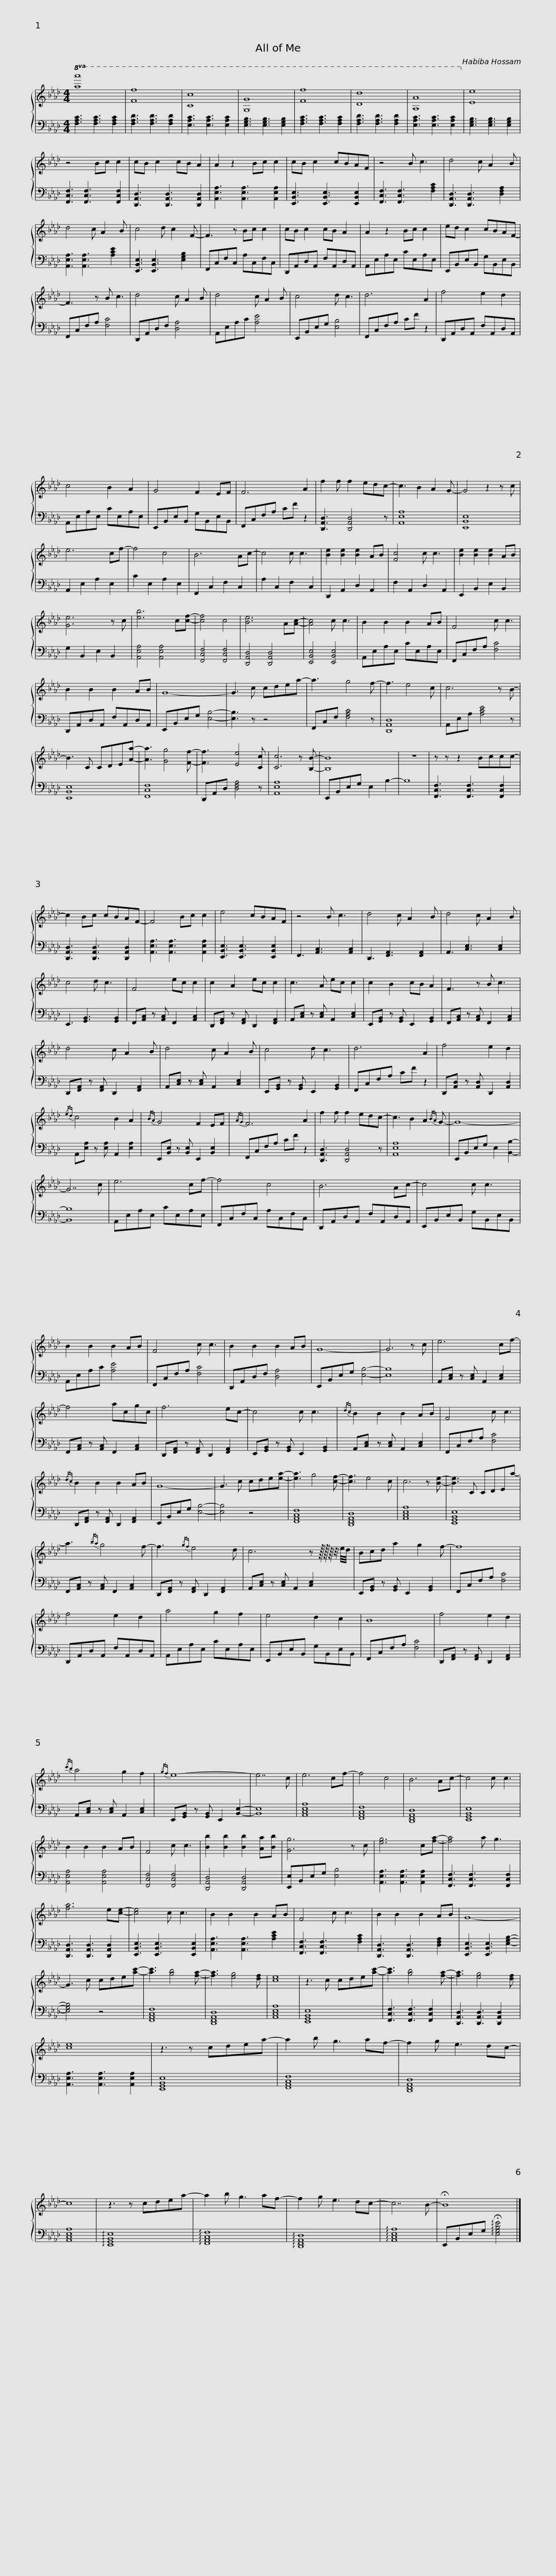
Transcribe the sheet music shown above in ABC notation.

X:1
%%score { 1 | 2 }
L:1/8
M:4/4
I:linebreak $
K:Ab
V:1 treble
V:2 bass
V:1
!8va(! [aa']8 | [ff']8 | [cc']8 | [Gg]8 | [ff']8 | %5
 [dd']8 | [Aa]8!8va)! | [Ee]8 | z4 Bc c2 |$ cB c2 cB A2 | %10
 A2 z2 Bc c2 | cB c2 cBAF | z4 B c3 | d4 c A2 B | d4 c A2 B |$ %15
 c4 d c2 F- | F3 z Bc c2 | cB c2 cB A2 | A2 z2 Bc c2 | ed c2 cBAF- | %20
 F3 z B c3 |$ d4 c A2 B | d4 c A2 B | c4 d c3 | d6 A2 | %25
 f4 e2 d2 | c4 B2 A2 |$ G4 F2 EF | F6 A2 | f2 f f2 edc- | %30
 c3 B2 A2 G- | G4 z2 z c | e6 cf- | f4 c4 |$ B6 Ac- | %35
 c4 c c3 | [Be]2 [Be]2 [Be]2 AB | [Fc]4 c c3 | [Be]2 [Be]2 [Be]2 AB | [Ge]6 z c | %40
 [eb]6 c[cf]- | [cf]4 c4 | [Be]6 A[Ac]- |$ [Ac]4 c c3 | B2 B2 B2 AB | %45
 F4 c c3 | B2 B2 B2 AB | G8- | G3 c cdea- | a3 g4 f- |$ %50
 f3 e4 c | c6 z B- | B3 C CDE[Aa]- | [Aa]3 [Gg]4 [Ff]- | [Ff]3 [Ee]4 [Cc] | %55
 [Cc]6 z [B,B]- | [B,B]8 | z8 |$ z z z2 Bccc- | c2 Bc cBAF- | %60
 F4 Bc c2 | e4 cBAF | z4 B c3 | d4 c A2 B |$ d4 c A2 B | %65
 c4 d c3 | F4 ec c2 | c2 A2 ec c2 | c3 A ec c2 | c2 B2 cB A2 |$ %70
 F3 z B c3 | d4 c A2 B | d4 c A2 B | c4 d c3 | d6 A2 |$ %75
 f4 e2 d2 |{/ed} c4 B2 A2 |{/BA} G4 F2 EF |{/AG} F6 A2 | f2 f f2 edc- | %80
 c3 B2 A2{/BA} G- |$ G8- | G7 c | e6 cf- | f4 c4 | %85
 B6 Ac- | c4 c c3 |$ B2 B2 B2 AB | F4 c c3 | B2 B2 B2 AB | %90
 G8- | G6 z c | e6 cf- |$ f4 acgc | f6 ec- | %95
 c4 c c3 |{/dc} B2 B2 B2 AB | F4 c c3 |${/dc} B2 B2 B2 AB | G8- | %100
 G3 c cde[ea]- | [ea]3 g4 [cf]- | [cf]3 e4 c | c6 z [Be]- | [Be]3 C CDEa- |$ %105
 a3{/ba} g4 f- | f3{/gf} e4 d | c6 z z/16 z/16 z/8 z/4 e/4d/4 | Bcd a2 g2 f- | f8 |$ %110
 f4 e2 d2 | a4 g2 f2 | e4 d2 c2 | B8 | f4 e2 d2 | %115
{/c'b} a4 g2 f2 |${/gf} e8- | e7 c | e6 cf- | f4 c4 | %120
 B6 Ac- | c4 c c3 | B2 B2 B2 AB | F4 c c3 | [Bb]2 [Bb]2 [Bb]2 [Aa][Bb] |$ %125
 [Gg]6 z c | [eg]6 c[fa]- | [fa]4 a g3 | [fa]6 e[ce]- | [ce]4 c c3 | %130
 B2 B2 B2 AB | F4 c c3 |$ B2 B2 B2 AB | G8- | G3 c cde[ac']- | %135
 [ac']3 [gb]4 [fa]- | [fa]3 [eg]4 [df] | [ce]8 | z3 c cde[ac']- | [ac']3 [gb]4 [fa]- |$ %140
 [fa]3 [eg]4 [df] | [ce]8 | z3 z cdea- | a2 b g3 af- | f2 g e3 dc- | %145
 c8 | z3 z cdea- |$ a2 b g3 af- | f2 g e3 dc- | c7 B- | %150
 !fermata!B8 |] %151
V:2
 [F,A,C]3 [F,A,C]3 [F,A,C]2 | [F,A,D]3 [F,A,D]3 [F,A,D]2 | [E,A,C]3 [E,A,C]3 [E,A,C]2 | [E,G,B,]3 [E,G,B,]3 [E,G,B,]2 | [F,A,C]3 [F,A,C]3 [F,A,C]2 | %5
 [F,A,D]3 [F,A,D]3 [F,A,D]2 | [E,A,C]3 [E,A,C]3 [E,A,C]2 | [E,G,B,]3 [E,G,B,]3 [E,G,B,]2 | [F,,C,F,]3 [F,,C,F,]3 [F,,C,F,]2 |$ [D,,A,,D,]3 [D,,A,,D,]3 [D,,A,,D,]2 | %10
 [A,,E,A,]3 [A,,E,A,]3 [A,,E,A,]2 | [E,,B,,E,]3 [E,,B,,E,]3 [E,,B,,E,]2 | [F,,C,F,]3 [F,,C,F,]3 [F,A,C]2 | [D,,A,,D,]3 [D,,A,,D,]3 [D,F,A,]2 | [A,,E,A,]3 [A,,E,A,]3 [A,CE]2 |$ %15
 [E,,B,,E,]3 [E,,B,,E,]3 [E,G,B,]2 | F,,C,F,C, A,C,F,C, | D,,A,,D,A,, F,A,,D,A,, | A,,E,A,E, CE,A,E, | E,,B,,E,B,, G,B,,E,B,, | %20
 F,,C,F,A, [F,C]4 |$ D,,A,,D,F, [D,A,]4 | A,,E,A,C [A,E]4 | E,,B,,E,G, [E,B,]4 | F,,C,F,A, CF z2 | %25
 D,,A,,D,A,, F,A,,D,A,, | A,,E,A,E, CE,A,E, |$ E,,B,,E,B,, G,B,,E,B,, | F,,C,F,A, CF z2 | [D,,A,,D,]3 [D,,A,,D,]4 z | %30
 [A,,E,A,]8 | [E,,B,,E,]8 | A,,2 E,2 A,2 E,2 | C2 E,2 A,2 E,2 |$ F,,2 C,2 F,2 C,2 | %35
 A,2 C,2 F,2 C,2 | D,,2 A,,2 D,2 A,,2 | F,2 A,,2 D,2 A,,2 | E,,2 B,,2 E,2 B,,2 | G,2 B,,2 E,2 B,,2 | %40
 [A,,E,A,]4 [A,,E,A,]4 | [F,,C,F,]4 [F,,C,F,]4 | [D,,A,,D,]4 [D,,A,,D,]4 |$ [E,,B,,E,]4 [E,,B,,E,]4 | A,,E,A,E, CE,A,E, | %45
 F,,C,F,A, [F,C]4 | D,,A,,D,A,, F,A,,D,A,, | E,,B,,E,G, [E,B,]4- | [E,B,]3 z z4 | F,,C,F, [F,A,C]4 z |$ %50
 [D,,A,,D,]8 | A,,E,A, [A,CE]4 z | [E,,B,,E,]8 | [F,,C,F,]8 | D,,A,,D, [D,F,A,]4 z | %55
 [A,,E,A,]8 | E,,B,,E,G, E,2 B,2- | B,8 |$ [F,,C,F,]3 [F,,C,F,]3 [F,,C,F,]2 | [D,,A,,D,]3 [D,,A,,D,]3 [D,,A,,D,]2 | %60
 [A,,E,A,]3 [A,,E,A,]3 [A,,E,A,]2 | [E,,B,,E,]3 [E,,B,,E,]3 [E,,B,,E,]2 | F,,3 [A,,C,]3 [A,,C,]2 | D,,3 [F,,A,,]3 [F,,A,,]2 |$ A,,3 [C,E,]3 [C,E,]2 | %65
 E,,3 [G,,B,,]3 [G,,B,,]2 | F,,[A,,C,] z [A,,C,] F,,2 [A,,C,]2 | D,,[F,,A,,] z [F,,A,,] D,,2 [F,,A,,]2 | A,,[C,E,] z [C,E,] A,,2 [C,E,]2 | E,,[G,,B,,] z [G,,B,,] E,,2 [G,,B,,]2 |$ %70
 F,,[A,,C,] z [A,,C,] F,,2 [A,,C,]2 | D,,[F,,A,,] z [F,,A,,] D,,2 [F,,A,,]2 | A,,[C,E,] z [C,E,] A,,2 [C,E,]2 | E,,[G,,B,,] z [G,,B,,] E,,2 [G,,B,,]2 | F,,C,F,A, CF z2 |$ %75
 D,,[A,,D,] z [A,,D,] D,,2 [A,,D,]2 | A,,[E,A,] z [E,A,] A,,2 [E,A,]2 | E,,[B,,E,] z [B,,E,] E,,2 [B,,E,]2 | F,,C,F,A, CF z2 | [D,,A,,D,]3 [D,,A,,D,]4 z | %80
 [A,,E,A,]8 |$ E,,B,,E,G, E,2 [B,,B,]2- | [B,,B,]8 | A,,E,A,E, CE,A,E, | F,,C,F,C, A,C,F,C, | %85
 D,,A,,D,A,, F,A,,D,A,, | E,,B,,E,B,, G,B,,E,B,, |$ A,,E,A,C [A,E]4 | F,,C,F,A, [F,C]4 | D,,A,,D,F, [D,A,]4 | %90
 E,,B,,E,G, [E,B,]4- | [E,B,]8 | A,,[C,E,] z [C,E,] A,,2 [C,E,]2 |$ F,,[A,,C,] z [A,,C,] F,,2 [A,,C,]2 | D,,[F,,A,,] z [F,,A,,] D,,2 [F,,A,,]2 | %95
 E,,[G,,B,,] z [G,,B,,] E,,2 [G,,B,,]2 | A,,[C,E,] z [C,E,] A,,2 [C,E,]2 | F,,C,F,A, [F,C]4 |$ D,,[F,,A,,] z [F,,A,,] D,,2 [F,,A,,]2 | E,,B,,E,G, [E,B,]4- | %100
 [E,B,]4 z4 | [F,,A,,C,F,]8 | [D,,F,,A,,D,]8 | [A,,C,E,A,]8 | [E,,G,,B,,E,]8 |$ %105
 F,,[A,,C,] z [A,,C,] F,,2 [A,,C,]2 | D,,[F,,A,,] z [F,,A,,] D,,2 [F,,A,,]2 | A,,[C,E,] z [C,E,] A,,2 [C,E,]2 | E,,[G,,B,,] z [G,,B,,] E,,2 [G,,B,,]2 | F,,C,F,A, [F,C]4 |$ %110
 D,,A,,D,A,, F,A,,D,A,, | A,,E,A,E, CE,A,E, | E,,B,,E,B,, G,B,,E,B,, | F,,C,F,A, [F,C]4 | D,,[F,,A,,] z [F,,A,,] D,,2 [F,,A,,]2 | %115
 A,,[C,E,] z [C,E,] A,,2 [C,E,]2 |$ E,,[G,,B,,] z [G,,B,,] E,,2 [B,,E,]2- | [B,,E,]8 | [A,,C,E,A,]8 | [F,,A,,C,F,]8 | %120
 [D,,F,,A,,D,]8 | [E,,G,,B,,E,]8 | [A,,E,A,]4 [A,,E,A,]4 | [F,,C,F,]4 [F,,C,F,]4 | [D,,A,,D,]4 [D,,A,,D,]4 |$ %125
 [E,,E,]B,,E,G, [E,B,]4 | [A,,E,A,]3 [A,,E,A,]3 [A,,E,A,]2 | [F,,C,F,]3 [F,,C,F,]3 [F,,C,F,]2 | [D,,A,,D,]3 [D,,A,,D,]3 [D,,A,,D,]2 | [E,,B,,E,]3 [E,,B,,E,]3 [E,,B,,E,]2 | %130
 [A,,E,A,]3 [A,,E,A,]3 [A,CE]2 | [F,,C,F,]3 [F,,C,F,]3 [F,A,C]2 |$ [D,,A,,D,]3 [D,,A,,D,]3 [D,F,A,]2 | [E,,B,,E,]3 [E,,B,,E,]3 [E,G,B,]2- | [E,G,B,]4 z4 | %135
 [F,,A,,C,F,]8 | [D,,F,,A,,D,]8 | [A,,C,E,A,]8 | [E,,G,,B,,E,]8 | [F,,C,F,]3 [F,,C,F,]3 [F,,C,F,]2 |$ %140
 [D,,A,,D,]3 [D,,A,,D,]3 [D,,A,,D,]2 | [A,,E,A,]3 [A,,E,A,]3 [A,,E,A,]2 | [E,,G,,B,,E,]8 | [F,,A,,C,F,]8 | [D,,F,,A,,D,]8 | %145
 [A,,C,E,A,]8 | !arpeggio![E,,G,,B,,E,]8 |$ !arpeggio![F,,A,,C,F,]8 | !arpeggio![D,,F,,A,,D,]8 | !arpeggio![A,,C,E,A,]8 | %150
 E,,B,,E,G, !arpeggio!!fermata![E,G,B,E]4 |] %151
